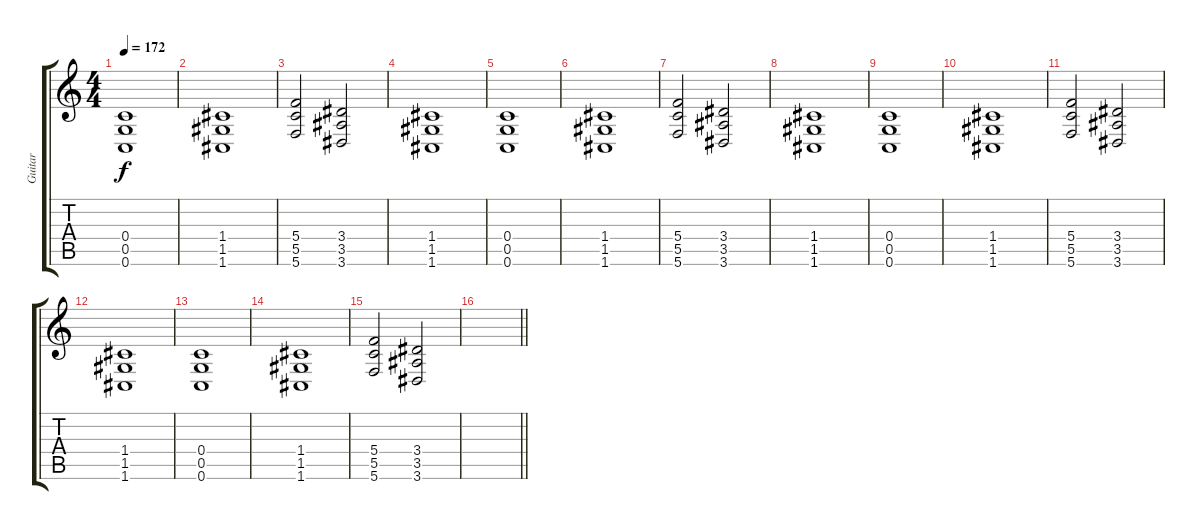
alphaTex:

\track ("Guitar" "Guitar") {instrument distortionguitar}
\staff {score tabs}
\tuning (D4 A3 F3 C3 G2 C2) {hide}
\ts (4 4)
\tempo 172
\clef g2
\ks c
(0.4 0.5 0.6).1{dy f} |
(1.4 1.5 1.6).1 |
(5.4 5.5 5.6).2 (3.4 3.5 3.6).2 |
(1.4 1.5 1.6).1 |
(0.4 0.5 0.6).1 |
(1.4 1.5 1.6).1 |
(5.4 5.5 5.6).2 (3.4 3.5 3.6).2 |
(1.4 1.5 1.6).1 |
(0.4 0.5 0.6).1 |
(1.4 1.5 1.6).1 |
(5.4 5.5 5.6).2 (3.4 3.5 3.6).2 |
(1.4 1.5 1.6).1 |
(0.4 0.5 0.6).1 |
(1.4 1.5 1.6).1 |
(5.4 5.5 5.6).2 (3.4 3.5 3.6).2 |
\barLineRight lightlight
